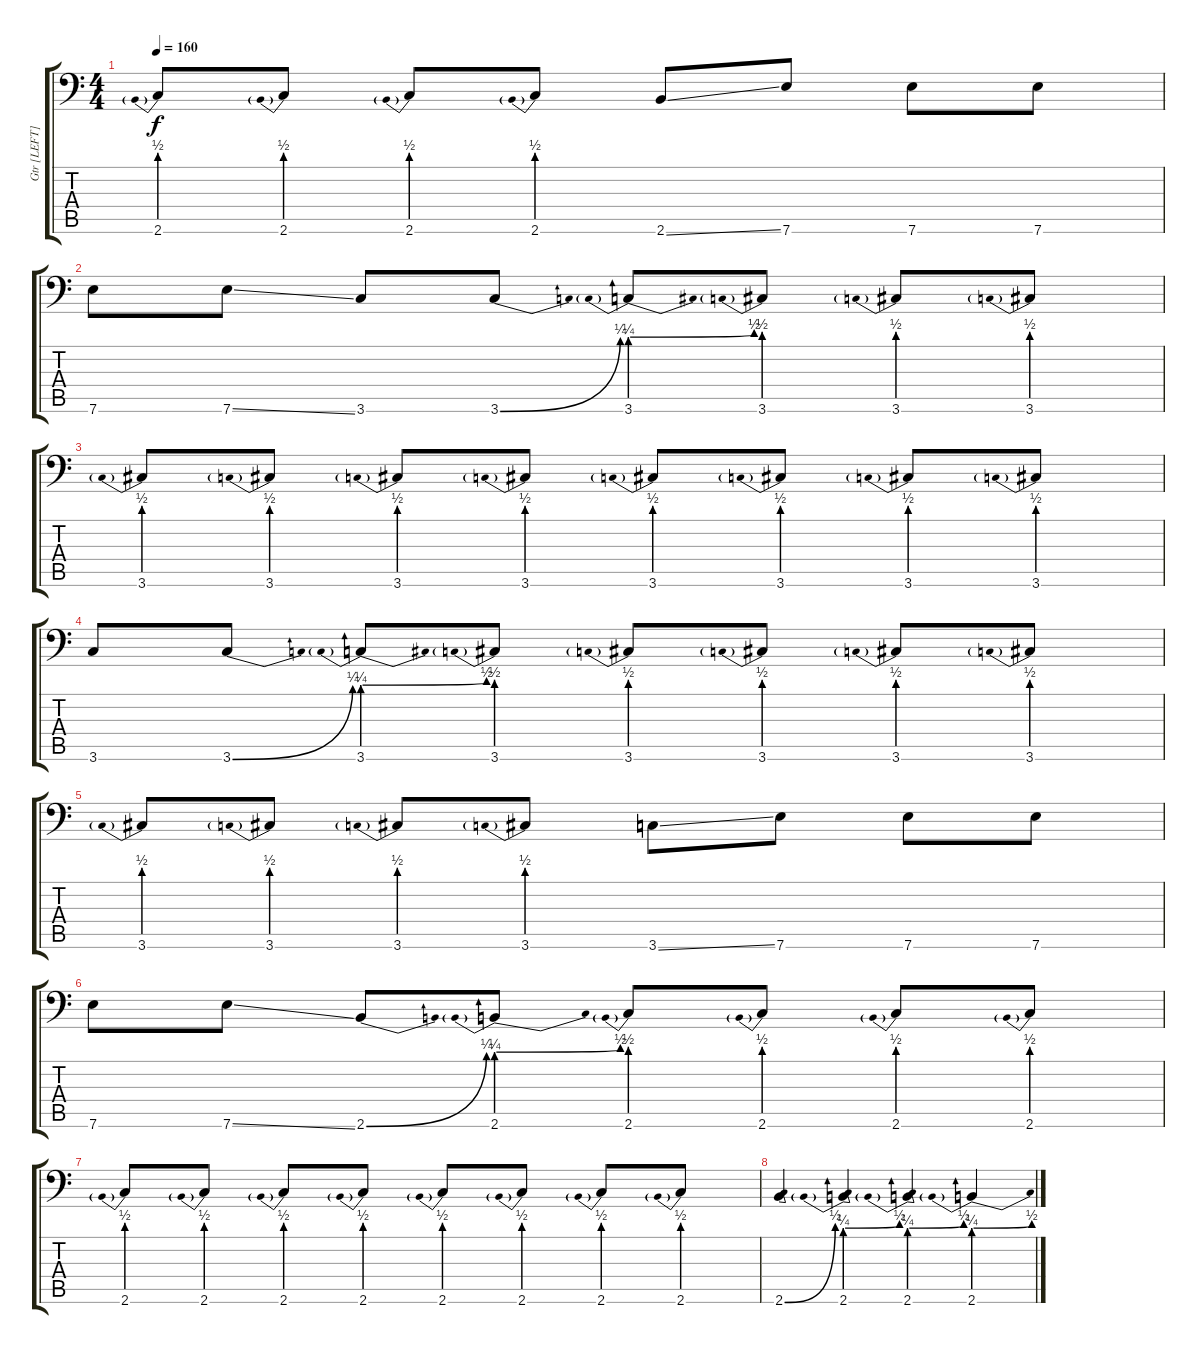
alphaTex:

\track ("Gtr [LEFT]" "Gtr [LEFT]") {instrument distortionguitar}
\staff {score tabs}
\tuning (B3 Gb3 D3 A2 E2 A1) {hide}
\ts (4 4)
\tempo 160
\clef f4
\ks c
2.6{be (prebend 0 2 60 2)}.8{dy f} 2.6{be (prebend 0 2 60 2)}.8 2.6{be (prebend 0 2 60 2)}.8 2.6{be (prebend 0 2 60 2)}.8 2.6{ss}.8 7.6.8 7.6.8 7.6.8 |
7.6.8 7.6{ss}.8 3.6.8 3.6{be (bend 0 0 60 1)}.8 3.6{be (prebendbend 0 1 60 2)}.8 3.6{be (prebend 0 2 60 2)}.8 3.6{be (prebend 0 2 60 2)}.8 3.6{be (prebend 0 2 60 2)}.8 |
3.6{be (prebend 0 2 60 2)}.8 3.6{be (prebend 0 2 60 2)}.8 3.6{be (prebend 0 2 60 2)}.8 3.6{be (prebend 0 2 60 2)}.8 3.6{be (prebend 0 2 60 2)}.8 3.6{be (prebend 0 2 60 2)}.8 3.6{be (prebend 0 2 60 2)}.8 3.6{be (prebend 0 2 60 2)}.8 |
3.6.8 3.6{be (bend 0 0 60 1)}.8 3.6{be (prebendbend 0 1 60 2)}.8 3.6{be (prebend 0 2 60 2)}.8 3.6{be (prebend 0 2 60 2)}.8 3.6{be (prebend 0 2 60 2)}.8 3.6{be (prebend 0 2 60 2)}.8 3.6{be (prebend 0 2 60 2)}.8 |
3.6{be (prebend 0 2 60 2)}.8 3.6{be (prebend 0 2 60 2)}.8 3.6{be (prebend 0 2 60 2)}.8 3.6{be (prebend 0 2 60 2)}.8 3.6{ss}.8 7.6.8 7.6.8 7.6.8 |
7.6.8 7.6{ss}.8 2.6{be (bend 0 0 60 1)}.8 2.6{be (prebendbend 0 1 60 2)}.8 2.6{be (prebend 0 2 60 2)}.8 2.6{be (prebend 0 2 60 2)}.8 2.6{be (prebend 0 2 60 2)}.8 2.6{be (prebend 0 2 60 2)}.8 |
2.6{be (prebend 0 2 60 2)}.8 2.6{be (prebend 0 2 60 2)}.8 2.6{be (prebend 0 2 60 2)}.8 2.6{be (prebend 0 2 60 2)}.8 2.6{be (prebend 0 2 60 2)}.8 2.6{be (prebend 0 2 60 2)}.8 2.6{be (prebend 0 2 60 2)}.8 2.6{be (prebend 0 2 60 2)}.8 |
2.6{be (bend 0 0 60 2)}.4 2.6{be (prebendbend 0 1 60 2)}.4 2.6{be (prebendbend 0 1 60 2)}.4 2.6{be (prebendbend 0 1 60 2)}.4
